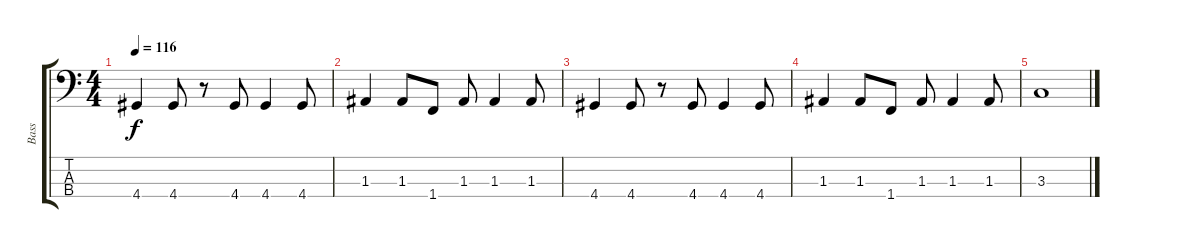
\track ("Bass" "Bass") {instrument electricbassfinger}
\staff {score tabs}
\tuning (G2 D2 A1 E1) {hide}
\ts (4 4)
\tempo 116
\clef f4
\ks c
4.4.4{dy f} 4.4.8 r.8 4.4.8 4.4.4 4.4.8 |
1.3.4 1.3.8 1.4.8 1.3.8 1.3.4 1.3.8 |
4.4.4 4.4.8 r.8 4.4.8 4.4.4 4.4.8 |
1.3.4 1.3.8 1.4.8 1.3.8 1.3.4 1.3.8 |
3.3.1
